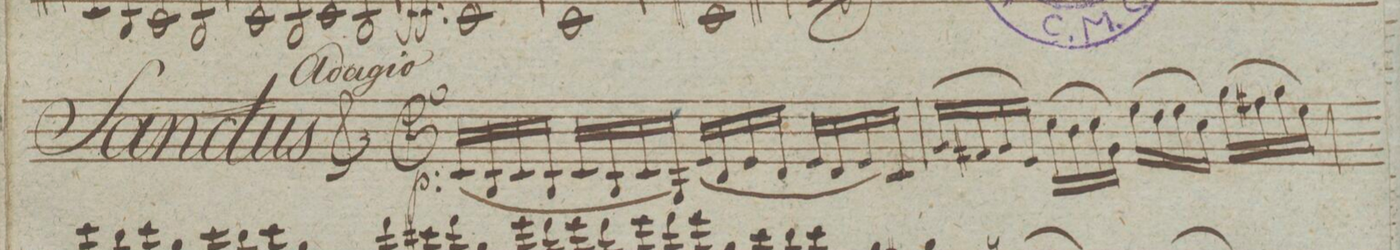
**kern	**dynam
*I"Violino Imo	*
*clefG2	*
*k[]	*
*met(c)	*
*M4/4	*
(16c/LL	p
16B/	.
16c/	.
16B/JJ	.
16c/LL	.
16B/	.
16c/	.
16G/JJ)	.
(16e/LL	.
16d/	.
16e/	.
16d/JJ	.
16e/LL	.
16d/	.
16e/	.
16c/JJ)	.
=2	=2
(>16g/LL	.
16f#X/	.
16g/	.
16e/JJ)	.
(16cc\LL	.
16b\	.
16cc\	.
16g\JJ)	.
(16ee\LL	.
16dd\	.
16ee\	.
16cc\JJ)	.
(16gg\LL	.
16ff#X\	.
16gg\	.
16ee\JJ)	.
=3	=3
*-	*-
